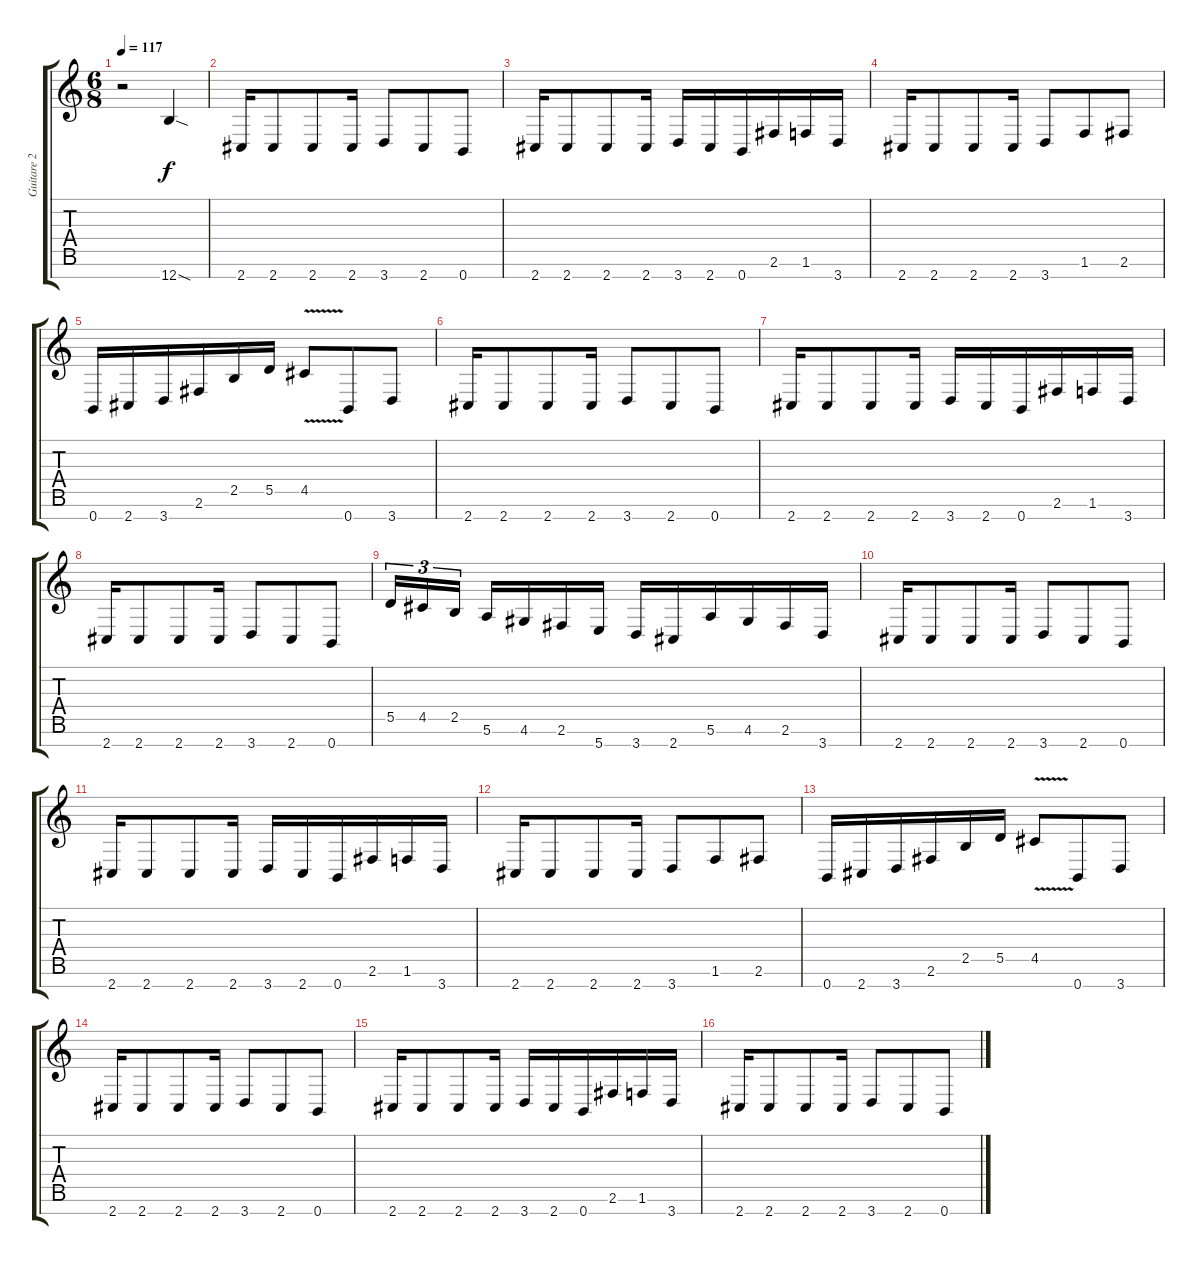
\track ("Guitare 2" "Guitare 2") {instrument distortionguitar}
\staff {score tabs}
\tuning (E4 B3 G3 D3 A2 E2 B1) {hide}
\ts (6 8)
\tempo 117
\clef g2
\ks c
r.2{dy f instrument distortionguitar} 12.7{sod}.4 |
2.7.16 2.7.8 2.7.8 2.7.16 3.7.8 2.7.8 0.7.8 |
2.7.16 2.7.8 2.7.8 2.7.16 3.7.16 2.7.16 0.7.16 2.6.16 1.6.16 3.7.16 |
2.7.16 2.7.8 2.7.8 2.7.16 3.7.8 1.6.8 2.6.8 |
0.7.16 2.7.16 3.7.16 2.6.16 2.5.16 5.5.16 4.5{v}.8 0.7.8 3.7.8 |
2.7.16 2.7.8 2.7.8 2.7.16 3.7.8 2.7.8 0.7.8 |
2.7.16 2.7.8 2.7.8 2.7.16 3.7.16 2.7.16 0.7.16 2.6.16 1.6.16 3.7.16 |
2.7.16 2.7.8 2.7.8 2.7.16 3.7.8 2.7.8 0.7.8 |
5.5.16{tu (3 2)} 4.5.16{tu (3 2)} 2.5.16{tu (3 2)} 5.6.16 4.6.16 2.6.16 5.7.16 3.7.16 2.7.16 5.6.16 4.6.16 2.6.16 3.7.16 |
2.7.16 2.7.8 2.7.8 2.7.16 3.7.8 2.7.8 0.7.8 |
2.7.16 2.7.8 2.7.8 2.7.16 3.7.16 2.7.16 0.7.16 2.6.16 1.6.16 3.7.16 |
2.7.16 2.7.8 2.7.8 2.7.16 3.7.8 1.6.8 2.6.8 |
0.7.16 2.7.16 3.7.16 2.6.16 2.5.16 5.5.16 4.5{v}.8 0.7.8 3.7.8 |
2.7.16 2.7.8 2.7.8 2.7.16 3.7.8 2.7.8 0.7.8 |
2.7.16 2.7.8 2.7.8 2.7.16 3.7.16 2.7.16 0.7.16 2.6.16 1.6.16 3.7.16 |
2.7.16 2.7.8 2.7.8 2.7.16 3.7.8 2.7.8 0.7.8
